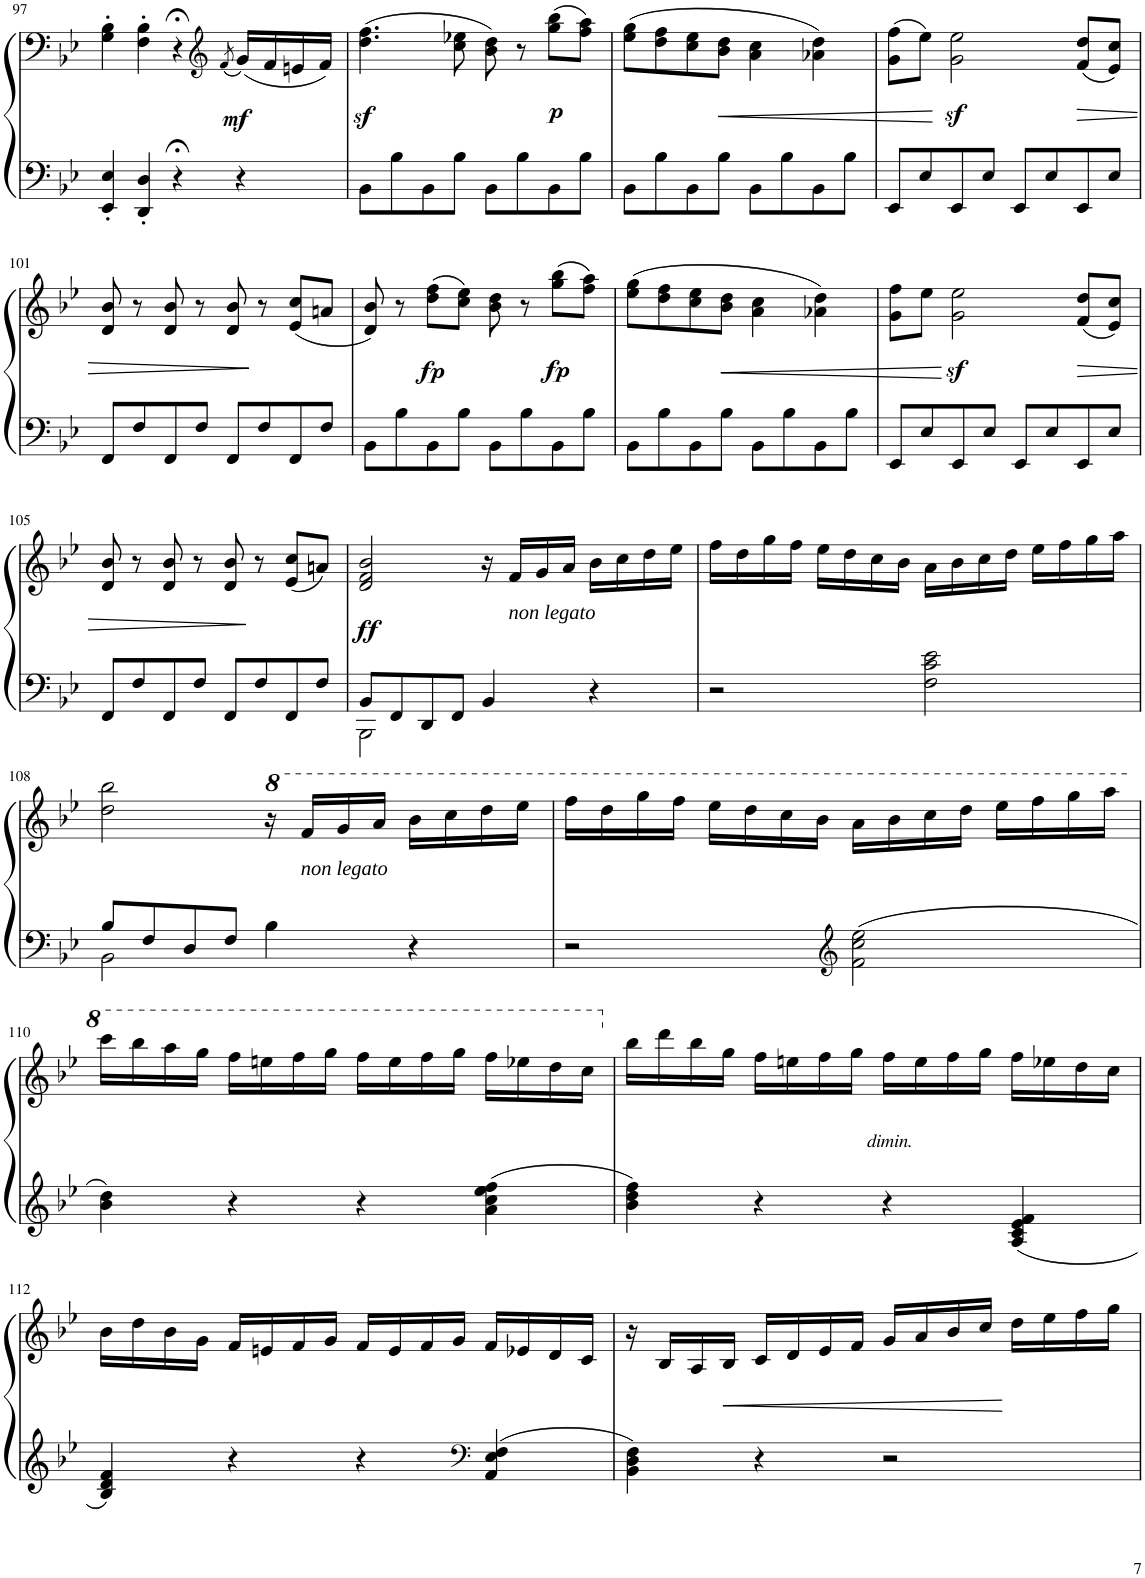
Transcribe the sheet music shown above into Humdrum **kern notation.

**kern	**kern	**dynam
*part1	*part1	*part1
*staff2	*staff1	*staff1/2
*I"Piano	*	*
*I'Pno	*	*
!!LO:PB:g=z
*clefF4	*clefF4	*
*k[b-e-]	*k[b-e-]	*
*M4/4	*M4/4	*
*met(c)	*met(c)	*
=97	=97	=97
4EE-/' 4E-/'	4G\' 4B-\'	.
4DD/' 4D/'	4F\' 4B-\'	.
4r;<	4r;<	.
*	*clefG2	*
.	(8qf/	.
!	!	!LO:DY:b
4r	(16g/LL)	mf
.	16f/	.
.	16en/	.
.	16f/JJ)	.
=98	=98	=98
8BB-\L	(4.dd\z< 4.ff\z<	.
8B-\	.	.
8BB-\	.	.
8B-\J	8cc\ 8ee-X\	.
8BB-\L	8b-\ 8dd\)	.
8B-\	8r	.
!	!	!LO:DY:b
8BB-\	(8gg\ 8bb-\L	p
8B-\J	8ff\ 8aa\J)	.
=99	=99	=99
8BB-\L	(8ee-\ 8gg\L	.
8B-\	8dd\ 8ff\	.
8BB-\	8cc\ 8ee-\	.
!	!	!LO:HP:b
8B-\J	8b-\ 8dd\J	<
8BB-\L	4a\ 4cc\	.
8B-\	.	.
8BB-\	4a-X\ 4dd\)	.
8B-\J	.	.
=100	=100	=100
8EE-/L	(8g\ 8ff\L	.
8E-/	8ee-\J)	.
8EE-/	2g\z< 2ee-\z<	[
8E-/J	.	.
8EE-/L	.	.
8E-/	.	.
!	!	!LO:HP:b
8EE-/	(8f/ 8dd/L	>
8E-/J	8e-/ 8cc/J)	.
!!LO:LB:g=z
=101	=101	=101
8FF/L	8d/ 8b-/	.
8F/	8r	.
8FF/	8d/ 8b-/	.
8F/J	8r	.
8FF/L	8d/ 8b-/	.
8F/	8r	]
8FF/	(8e-/ 8cc/L	.
8F/J	8an/J	.
=102	=102	=102
8BB-\L	8d/ 8b-/)	.
8B-\	8r	.
!	!	!LO:DY:b
8BB-\	(8dd\ 8ff\L	fp
8B-\J	8cc\ 8ee-\J)	.
8BB-\L	8b-\ 8dd\	.
8B-\	8r	.
!	!	!LO:DY:b
8BB-\	(8gg\ 8bb-\L	fp
8B-\J	8ff\ 8aa\J)	.
=103	=103	=103
8BB-\L	(8ee-\ 8gg\L	.
8B-\	8dd\ 8ff\	.
8BB-\	8cc\ 8ee-\	.
!	!	!LO:HP:b
8B-\J	8b-\ 8dd\J	<
8BB-\L	4a\ 4cc\	.
8B-\	.	.
8BB-\	4a-X\ 4dd\)	.
8B-\J	.	.
=104	=104	=104
8EE-/L	8g\ 8ff\L	.
8E-/	8ee-\J	.
8EE-/	2g\z< 2ee-\z<	[
8E-/J	.	.
8EE-/L	.	.
8E-/	.	.
!	!	!LO:HP:b
8EE-/	(8f/ 8dd/L	>
8E-/J	8e-/ 8cc/J)	.
!!LO:LB:g=z
=105	=105	=105
8FF/L	8d/ 8b-/	.
8F/	8r	.
8FF/	8d/ 8b-/	.
8F/J	8r	.
8FF/L	8d/ 8b-/	.
8F/	8r	]
8FF/	(8e-/ 8cc/L	.
8F/J	8an/J)	.
=106	=106	=106
*^	*	*
!	!	!	!LO:DY:b
8BB-/L	2BBB-\	2d/ 2f/ 2b-/	ff
8FF/	.	.	.
8DD/	.	.	.
8FF/J	.	.	.
4BB-/	2ryy	16r	.
!	!	!LO:TX:b:i:t=non legato	!
.	.	16f/LL	.
.	.	16g/	.
.	.	16a/JJ	.
4r	.	16b-\LL	.
.	.	16cc\	.
.	.	16dd\	.
.	.	16ee-\JJ	.
*v	*v	*	*
=107	=107	=107
2r	16ff\LL	.
.	16dd\	.
.	16gg\	.
.	16ff\JJ	.
.	16ee-\LL	.
.	16dd\	.
.	16cc\	.
.	16b-\JJ	.
2F\ 2c\ 2e-\	16a\LL	.
.	16b-\	.
.	16cc\	.
.	16dd\JJ	.
.	16ee-\LL	.
.	16ff\	.
.	16gg\	.
.	16aa\JJ	.
!!LO:LB:g=z
=108	=108	=108
*^	*	*
8B-/L	2BB-\	2dd\ 2bb-\	.
8F/	.	.	.
8D/	.	.	.
8F/J	.	.	.
*	*	*8va	*
4B-\	2ryy	16r	.
!	!	!LO:TX:b:i:t=non legato	!
.	.	16ff/LL	.
.	.	16gg/	.
.	.	16aa/JJ	.
4r	.	16bb-\LL	.
.	.	16ccc\	.
.	.	16ddd\	.
.	.	16eee-\JJ	.
*v	*v	*	*
=109	=109	=109
2r	16fff\LL	.
.	16ddd\	.
.	16ggg\	.
.	16fff\JJ	.
.	16eee-\LL	.
.	16ddd\	.
.	16ccc\	.
.	16bb-\JJ	.
*clefG2	*	*
2f\ 2cc\ 2ee-\	16aa\LL	.
.	16bb-\	.
.	16ccc\	.
.	16ddd\JJ	.
.	16eee-\LL	.
.	16fff\	.
.	16ggg\	.
.	16aaa\JJ	.
!!LO:LB:g=z
=110	=110	=110
4b-\ 4dd\	16cccc\LL	.
.	16bbb-\	.
.	16aaa\	.
.	16ggg\JJ	.
4r	16fff\LL	.
.	16eeen\	.
.	16fff\	.
.	16ggg\JJ	.
4r	16fff\LL	.
.	16eee\	.
.	16fff\	.
.	16ggg\JJ	.
4a\ 4cc\ 4ee-\ 4ff\	16fff\LL	.
.	16eee-X\	.
.	16ddd\	.
.	16ccc\JJ	.
=111	=111	=111
*	*X8va	*
4b-\ 4dd\ 4ff\	16bb-\LL	.
.	16ddd\	.
.	16bb-\	.
.	16gg\JJ	.
4r	16ff\LL	.
.	16een\	.
.	16ff\	.
.	16gg\JJ	.
!	!	!LO:DY:b
4r	16ff\LL	other-dynamics
.	16ee\	.
.	16ff\	.
.	16gg\JJ	.
4A/ 4c/ 4e-/ 4f/	16ff\LL	.
.	16ee-X\	.
.	16dd\	.
.	16cc\JJ	.
!!LO:LB:g=z
=112	=112	=112
4B-/ 4d/ 4f/	16b-\LL	.
.	16dd\	.
.	16b-\	.
.	16g\JJ	.
4r	16f/LL	.
.	16en/	.
.	16f/	.
.	16g/JJ	.
4r	16f/LL	.
.	16e/	.
.	16f/	.
.	16g/JJ	.
*clefF4	*	*
4AA/ 4E-/ 4F/	16f/LL	.
.	16e-X/	.
.	16d/	.
.	16c/JJ	.
=113	=113	=113
4BB-\ 4D\ 4F\	16r	.
.	16B-/LL	.
.	16A/	.
!	!	!LO:HP:b
.	16B-/JJ	<
4r	16c/LL	.
.	16d/	.
.	16e-/	.
.	16f/JJ	.
2r	16g/LL	.
.	16a/	.
.	16b-/	.
.	16cc/JJ	.
.	16dd\LL	[
.	16ee-\	.
.	16ff\	.
.	16gg\JJ	.
=	=	=
*-	*-	*-
